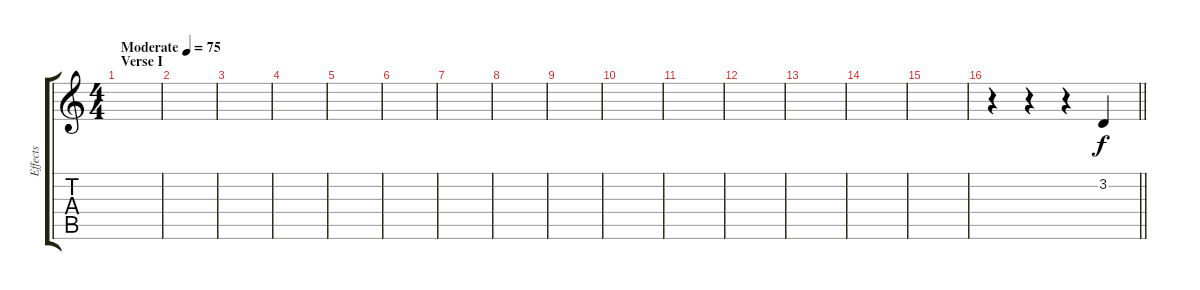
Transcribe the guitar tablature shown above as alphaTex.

\track ("Effects" "Effects") {instrument reversecymbal}
\staff {score tabs}
\tuning (E4 B3 G3 D3 A2 E2) {hide}
\ts (4 4)
\section ("" "Verse I")
\tempo (75 "Moderate")
\clef g2
\ks c
|
|
|
|
|
|
|
|
|
|
|
|
|
|
|
\barLineRight lightlight
r.4 r.4 r.4 3.2.4
